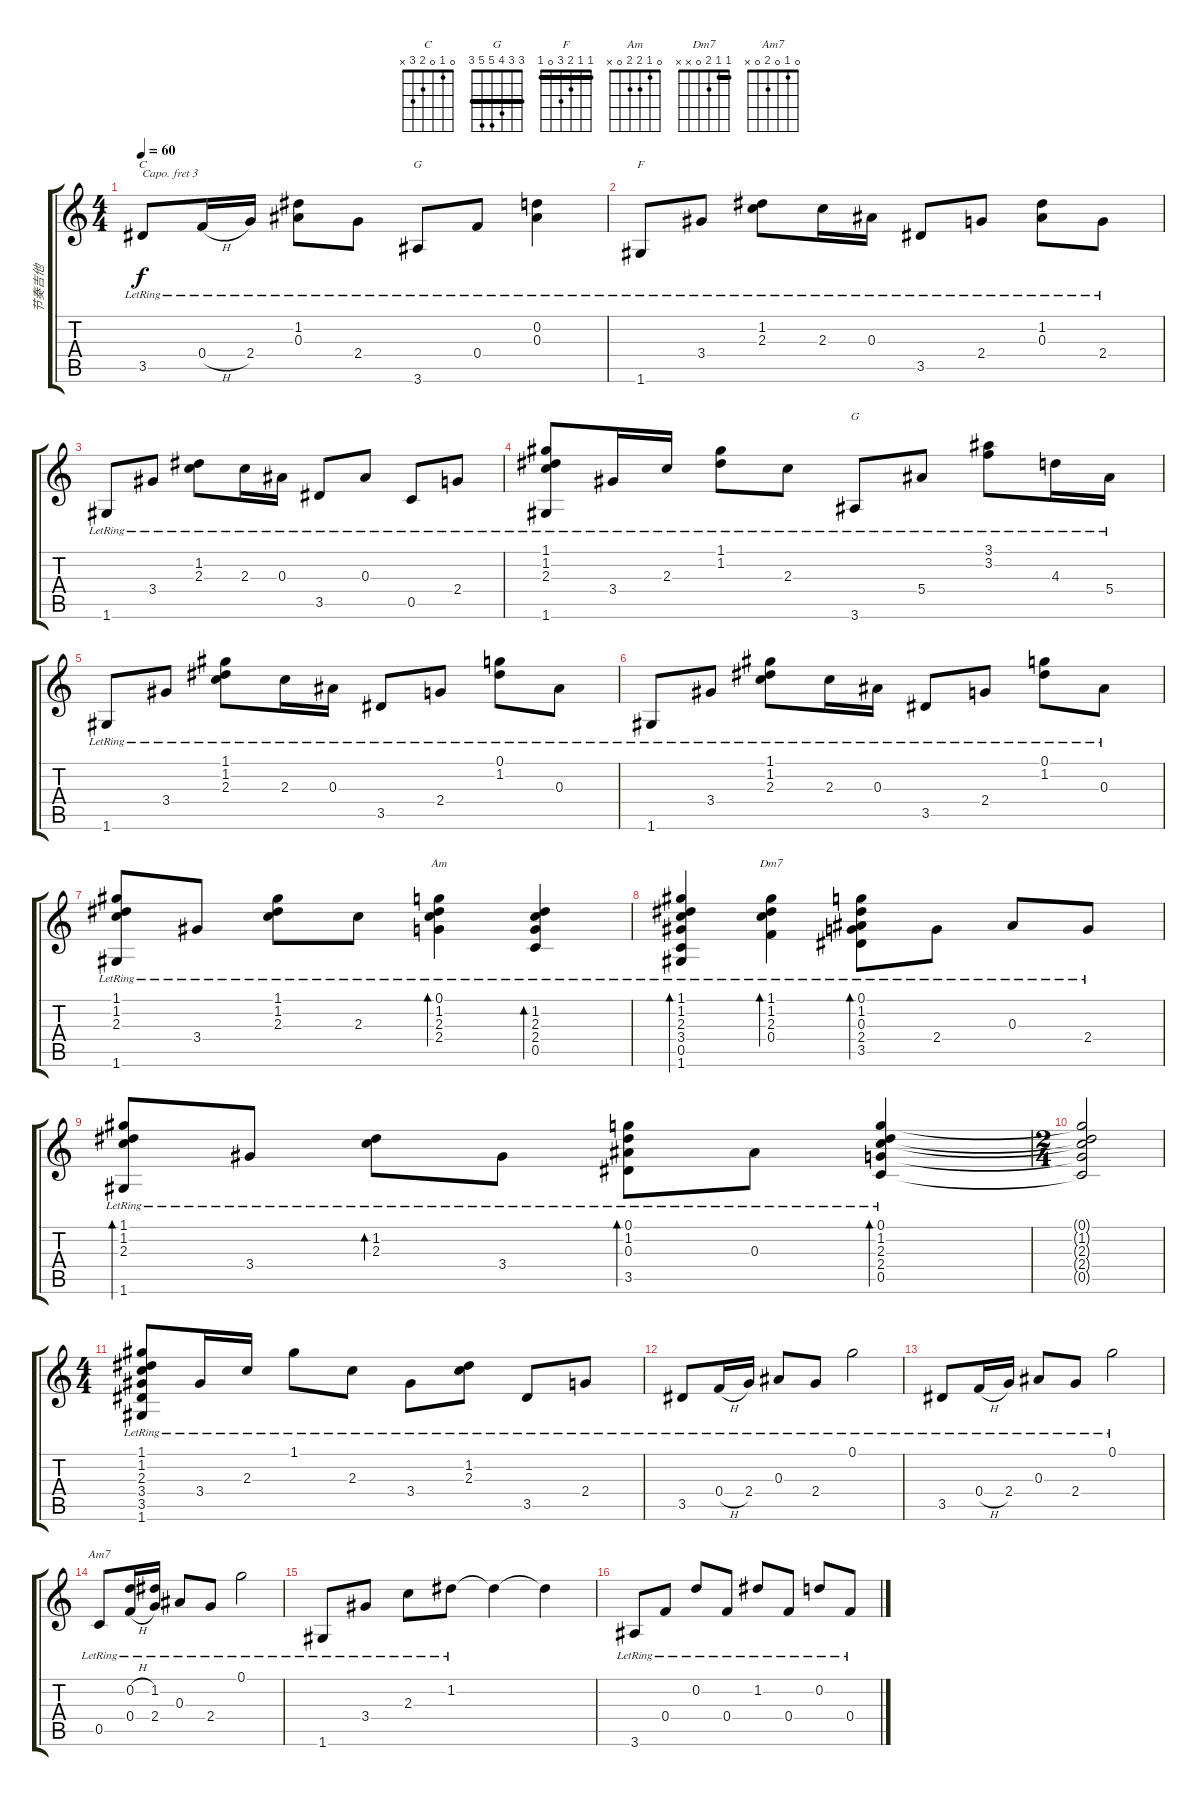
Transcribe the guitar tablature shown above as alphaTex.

\track ("节奏吉他" "节奏吉他") {instrument acousticguitarsteel}
\staff {score tabs}
\capo 3
\tuning (E4 B3 G3 D3 A2 E2) {hide}
\chord ("C" 0 1 0 2 3 x)
\chord ("G" 3 0 0 0 2 3)
\chord ("F" 1 1 2 3 0 1) {barre 1}
\chord ("G" 3 3 4 5 5 3) {barre 3}
\chord ("Am" 0 1 2 2 0 x)
\chord ("Dm7" 1 1 2 0 x x) {barre 1}
\chord ("Am7" 0 1 0 2 0 x)
\ts (4 4)
\tempo 60
\clef g2
\ks c
3.5{lr}.8{ch "C" dy f} 0.4{h lr}.16 2.4{lr}.16 (1.2{lr} 0.3{lr}).8 2.4{lr}.8 3.6{lr}.8{ch "G"} 0.4{lr}.8 (0.2{lr} 0.3{lr}).4 |
1.6{lr}.8{ch "F"} 3.4{lr}.8 (1.2{lr} 2.3{lr}).8 2.3{lr}.16 0.3{lr}.16 3.5{lr}.8 2.4{lr}.8 (1.2{lr} 0.3{lr}).8 2.4{lr}.8 |
1.6{lr}.8 3.4{lr}.8 (1.2{lr} 2.3{lr}).8 2.3{lr}.16 0.3{lr}.16 3.5{lr}.8 0.3{lr}.8 0.5{lr}.8 2.4{lr}.8 |
(1.1{lr} 1.2{lr} 2.3{lr} 1.6{lr}).8 3.4{lr}.16 2.3{lr}.16 (1.1{lr} 1.2{lr}).8 2.3{lr}.8 3.6{lr}.8{ch "G"} 5.4{lr}.8 (3.1{lr} 3.2{lr}).8 4.3{lr}.16 5.4{lr}.16 |
1.6{lr}.8 3.4{lr}.8 (1.1{lr} 1.2{lr} 2.3{lr}).8 2.3{lr}.16 0.3{lr}.16 3.5{lr}.8 2.4{lr}.8 (0.1{lr} 1.2{lr}).8 0.3{lr}.8 |
1.6{lr}.8 3.4{lr}.8 (1.1{lr} 1.2{lr} 2.3{lr}).8 2.3{lr}.16 0.3{lr}.16 3.5{lr}.8 2.4{lr}.8 (0.1{lr} 1.2{lr}).8 0.3{lr}.8 |
(1.1{lr} 1.2{lr} 2.3{lr} 1.6{lr}).8 3.4{lr}.8 (1.1{lr} 1.2{lr} 2.3{lr}).8 2.3{lr}.8 (0.1{lr} 1.2{lr} 2.3{lr} 2.4{lr}).4{bd 60 ch "Am"} (1.2{lr} 2.3{lr} 2.4{lr} 0.5{lr}).4{bd 60} |
(1.1{lr} 1.2{lr} 2.3{lr} 3.4{lr} 0.5{lr} 1.6{lr}).4{bd 60} (1.1{lr} 1.2{lr} 2.3{lr} 0.4{lr}).4{bd 60 ch "Dm7"} (0.1{lr} 1.2{lr} 0.3{lr} 2.4{lr} 3.5{lr}).8{bd 60} 2.4{lr}.8 0.3{lr}.8 2.4{lr}.8 |
(1.1{lr} 1.2{lr} 2.3{lr} 1.6{lr}).8{bd 120} 3.4{lr}.8 (1.2{lr} 2.3{lr}).8{bd 120} 3.4{lr}.8 (0.1{lr} 1.2{lr} 0.3{lr} 3.5{lr}).8{bd 120} 0.3{lr}.8 (0.1{lr} 1.2{lr} 2.3{lr} 2.4{lr} 0.5{lr}).4{bd 240} |
\ts (2 4)
(0.1{t} 1.2{t} 2.3{t} 2.4{t} 0.5{t}).2 |
\ts (4 4)
(1.1{lr} 1.2{lr} 2.3{lr} 3.4{lr} 3.5{lr} 1.6{lr}).8 3.4{lr}.16 2.3{lr}.16 1.1{lr}.8 2.3{lr}.8 3.4{lr}.8 (1.2{lr} 2.3{lr}).8 3.5{lr}.8 2.4{lr}.8 |
3.5{lr}.8 0.4{h lr}.16 2.4{lr}.16 0.3{lr}.8 2.4{lr}.8 0.1{lr}.2 |
3.5{lr}.8 0.4{h lr}.16 2.4{lr}.16 0.3{lr}.8 2.4{lr}.8 0.1{lr}.2 |
0.5{lr}.8{ch "Am7"} (0.2{h lr} 0.4{h lr}).16 (1.2{lr} 2.4{lr}).16 0.3{lr}.8 2.4{lr}.8 0.1{lr}.2 |
1.6{lr}.8 3.4{lr}.8 2.3{lr}.8 1.2{lr}.8 1.2{t}.4 1.2{t}.4 |
3.6{lr}.8 0.4{lr}.8 0.2{lr}.8 0.4{lr}.8 1.2{lr}.8 0.4{lr}.8 0.2{lr}.8 0.4{lr}.8
